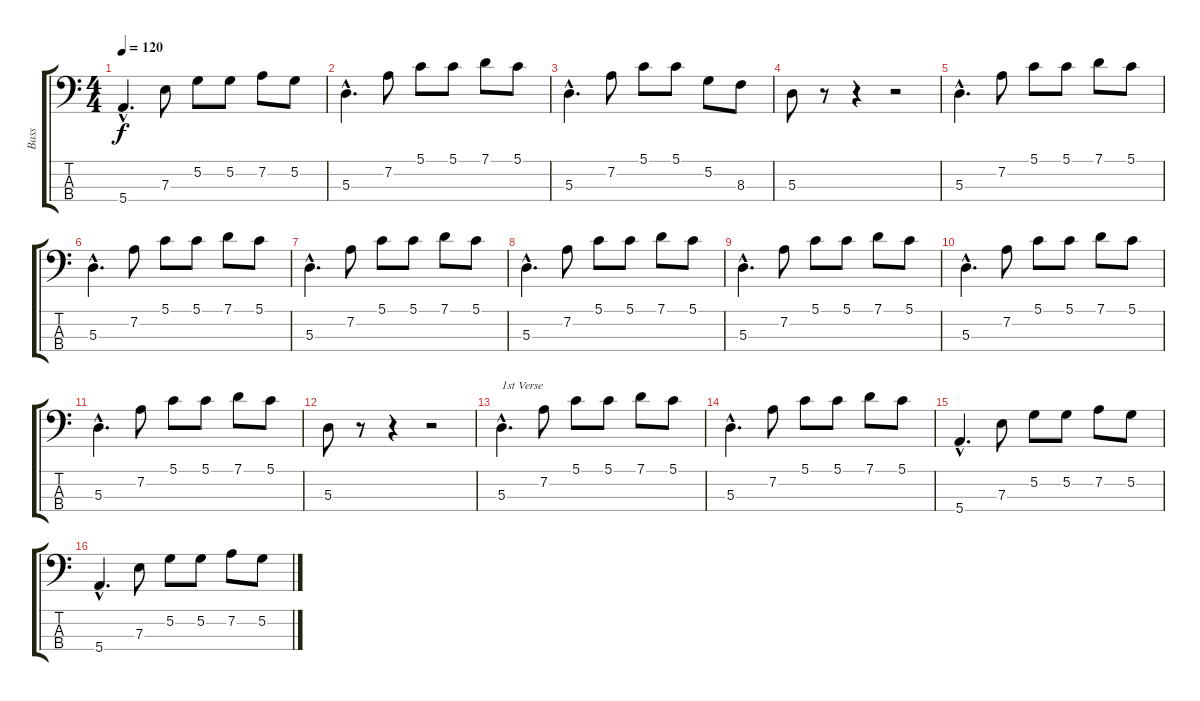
\track ("Bass" "Bass") {instrument electricbassfinger}
\staff {score tabs}
\tuning (G2 D2 A1 E1) {hide}
\ts (4 4)
\tempo 120
\clef f4
\ks c
5.4{hac}.4{d dy f} 7.3.8 5.2.8 5.2.8 7.2.8 5.2.8 |
5.3{hac}.4{d} 7.2.8 5.1.8 5.1.8 7.1.8 5.1.8 |
5.3{hac}.4{d} 7.2.8 5.1.8 5.1.8 5.2.8 8.3.8 |
5.3.8 r.8 r.4 r.2 |
5.3{hac}.4{d} 7.2.8 5.1.8 5.1.8 7.1.8 5.1.8 |
5.3{hac}.4{d} 7.2.8 5.1.8 5.1.8 7.1.8 5.1.8 |
5.3{hac}.4{d} 7.2.8 5.1.8 5.1.8 7.1.8 5.1.8 |
5.3{hac}.4{d} 7.2.8 5.1.8 5.1.8 7.1.8 5.1.8 |
5.3{hac}.4{d} 7.2.8 5.1.8 5.1.8 7.1.8 5.1.8 |
5.3{hac}.4{d} 7.2.8 5.1.8 5.1.8 7.1.8 5.1.8 |
5.3{hac}.4{d} 7.2.8 5.1.8 5.1.8 7.1.8 5.1.8 |
5.3.8 r.8 r.4 r.2 |
5.3{hac}.4{d txt "1st Verse"} 7.2.8 5.1.8 5.1.8 7.1.8 5.1.8 |
5.3{hac}.4{d} 7.2.8 5.1.8 5.1.8 7.1.8 5.1.8 |
5.4{hac}.4{d} 7.3.8 5.2.8 5.2.8 7.2.8 5.2.8 |
5.4{hac}.4{d} 7.3.8 5.2.8 5.2.8 7.2.8 5.2.8
